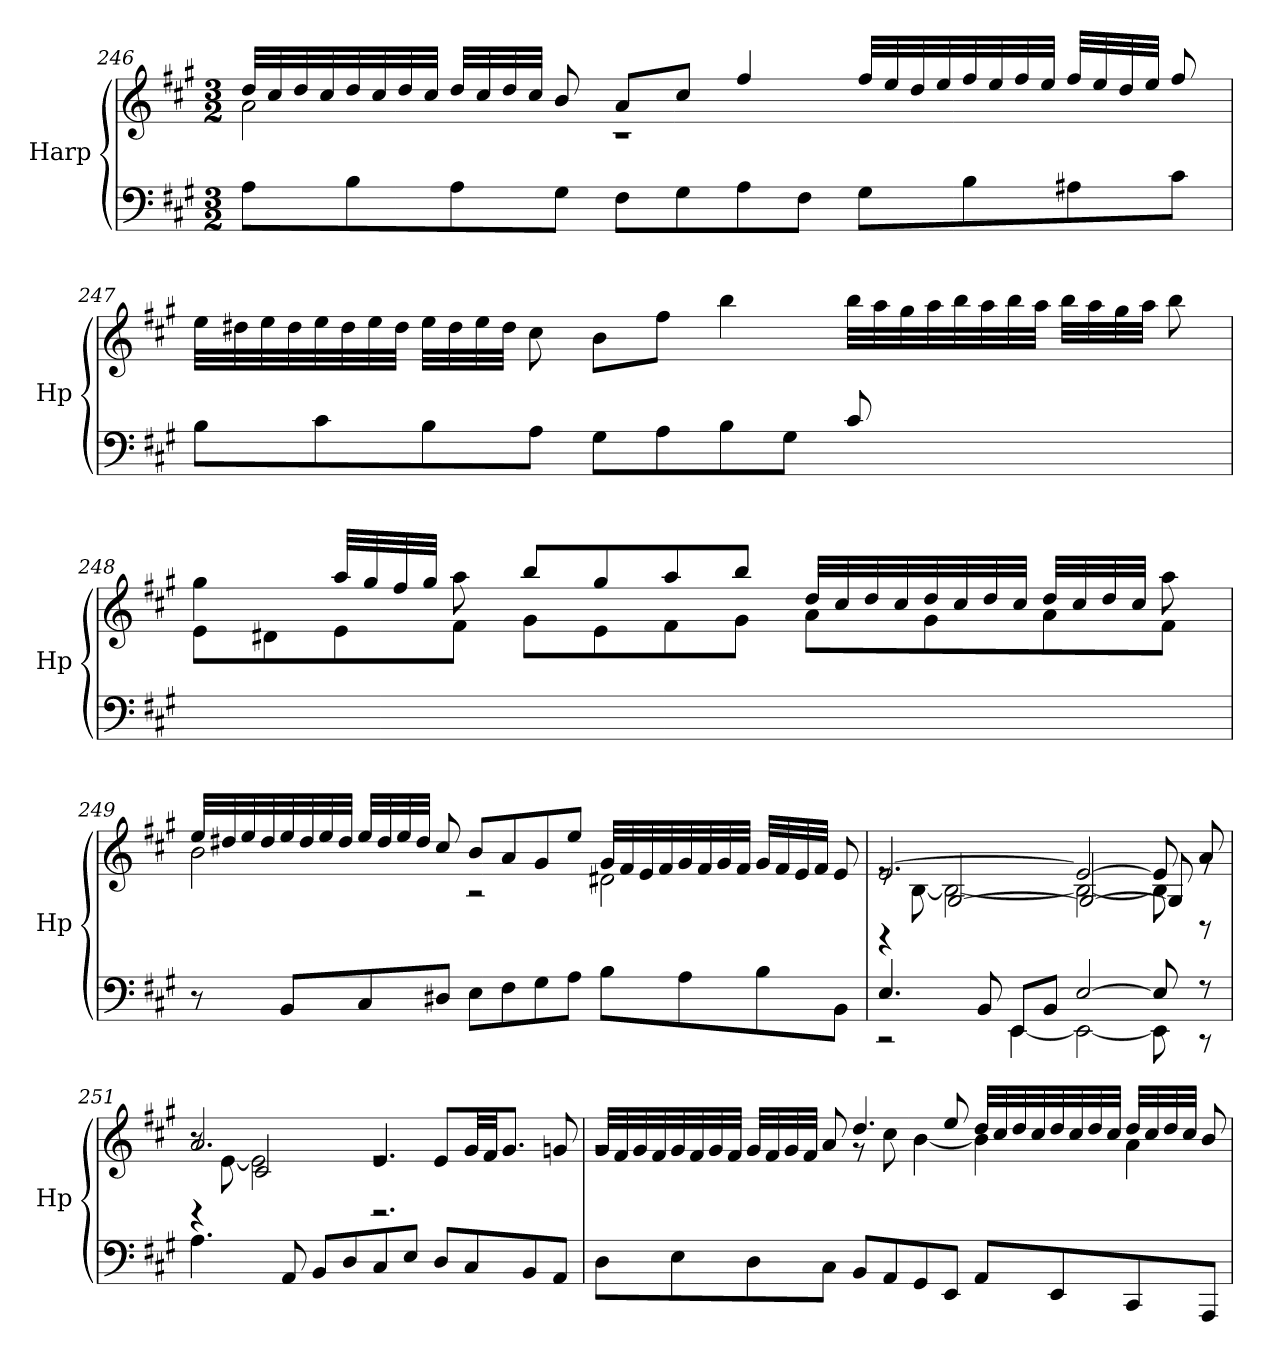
**kern	**kern
*part1	*part1
*staff2	*staff1
*I"Harp	*
*I'Hp	*
!!LO:LB:g=z
*clefF4	*clefG2
*k[f#c#g#]	*k[f#c#g#]
*M3/2	*M3/2
=246	=246
*	*^
8A\L	32dd/LLL	2a\
.	32cc#/	.
.	32dd/	.
.	32cc#/	.
8B\	32dd/	.
.	32cc#/	.
.	32dd/	.
.	32cc#/JJJ	.
8A\	32dd/LLL	.
.	32cc#/	.
.	32dd/	.
.	32cc#/JJJ	.
8G#\J	8b/	.
8F#\L	8a/L	1r
8G#\	8cc#/J	.
8A\	4ff#/	.
8F#\J	.	.
8G#\L	32ff#/LLL	.
.	32ee/	.
.	32dd/	.
.	32ee/	.
8B\	32ff#/	.
.	32ee/	.
.	32ff#/	.
.	32ee/JJJ	.
8A#X\	32ff#/LLL	.
.	32ee/	.
.	32dd/	.
.	32ee/JJJ	.
8c#\J	8ff#/	.
!!LO:LB:g=z	!!
=247	=247	=247
8B\L	32ee\LLL	8ryy
.	32dd#X\	.
.	32ee\	.
.	32dd#\	.
*	*v	*v
8c#\	32ee\
.	32dd#\
.	32ee\
.	32dd#\JJJ
8B\	32ee\LLL
.	32dd#\
.	32ee\
.	32dd#\JJJ
8A\J	8cc#\
8G#\L	8b\L
8A\	8ff#\J
8B\	4bb\
8G#\J	.
8c#/L	32bb\LLL
.	32aa\
.	32gg#\
.	32aa\
*	*^
4.ryy	32bb\	8e\
.	32aa\	.
.	32bb\	.
.	32aa\JJJ	.
.	32bb\LLL	8d#X\
.	32aa\	.
.	32gg#\	.
.	32aa\JJJ	.
.	8bb\	8f#\J
!!LO:LB:g=z	!!
=248	=248	=248
1.ryy	4gg#\	8e\L
.	.	8d#X\
.	32aa/LLL	8e\
.	32gg#/	.
.	32ff#/	.
.	32gg#/JJJ	.
.	8aa\	8f#\J
.	8bb/L	8g#\L
.	8gg#/	8e\
.	8aa/	8f#\
.	8bb/J	8g#\J
.	32dd/LLL	8a\L
.	32cc#/	.
.	32dd/	.
.	32cc#/	.
.	32dd/	8g#\
.	32cc#/	.
.	32dd/	.
.	32cc#/JJJ	.
.	32dd/LLL	8a\
.	32cc#/	.
.	32dd/	.
.	32cc#/JJJ	.
.	8aa\	8f#\J
!!LO:PB:g=z	!!
=249	=249	=249
8r	32ee/LLL	2b\
.	32dd#X/	.
.	32ee/	.
.	32dd#/	.
8BB/L	32ee/	.
.	32dd#/	.
.	32ee/	.
.	32dd#/JJJ	.
8C#/	32ee/LLL	.
.	32dd#/	.
.	32ee/	.
.	32dd#/JJJ	.
8D#X/J	8cc#/	.
8E\L	8b/L	2r
8F#\	8a/	.
8G#\	8g#/	.
8A\J	8ee/J	.
8B\L	32g#/LLL	2d#X\
.	32f#/	.
.	32e/	.
.	32f#/	.
8A\	32g#/	.
.	32f#/	.
.	32g#/	.
.	32f#/JJJ	.
8B\	32g#/LLL	.
.	32f#/	.
.	32e/	.
.	32f#/JJJ	.
8BB\J	8e/	.
!!LO:LB:g=z
=250	=250	=250
*^	*	*^
4.E/	2r	[2.e/	8re	4rGG
.	.	.	[8B\	.
.	.	.	2B\_	[2G#/
8BB/	.	.	.	.
8EE/L	[4EE\	.	.	.
8BB/J	.	.	.	.
[2E/	2EE\_	2e/_	2B\_	2G#/_
8E/]	8EE\]	8e/]	8B\]	8G#/]
8r	8r	8a/	8rg	8rBB
*v	*v	*	*	*
=251	=251	=251	=251
4.A\	2.a/	8r	4rBB
.	.	[8e\	.
.	.	2e\]	2c#/
8AA/	.	.	.
8BB/L	.	.	.
8D/	.	.	.
8C#/	4e/	2.re	2.rBB
8E/J	.	.	.
8D/L	8e/L	.	.
8C#/	32g#/LL	.	.
.	32f#/JJ	.	.
.	8.g#/J	.	.
8BB/	.	.	.
8AA/J	8gn/	.	.
*	*	*v	*v
!!LO:LB:g=z
=252	=252	=252
8D\L	32g#/LLL	2rg
.	32f#/	.
.	32g#/	.
.	32f#/	.
8E\	32g#/	.
.	32f#/	.
.	32g#/	.
.	32f#/JJJ	.
8D\	32g#/LLL	.
.	32f#/	.
.	32g#/	.
.	32f#/JJJ	.
8C#\J	8a/	.
8BB/L	4.dd/	8r
8AA/	.	8cc#\
8GG#/	.	[4b\
8EE/J	8ee/	.
8AA/L	32dd/LLL	4b\]
.	32cc#/	.
.	32dd/	.
.	32cc#/	.
8EE/	32dd/	.
.	32cc#/	.
.	32dd/	.
.	32cc#/JJJ	.
8CC#/	32dd/LLL	4a\
.	32cc#/	.
.	32dd/	.
.	32cc#/JJJ	.
8AAA/J	8b/	.
*	*v	*v
=	=
*-	*-
